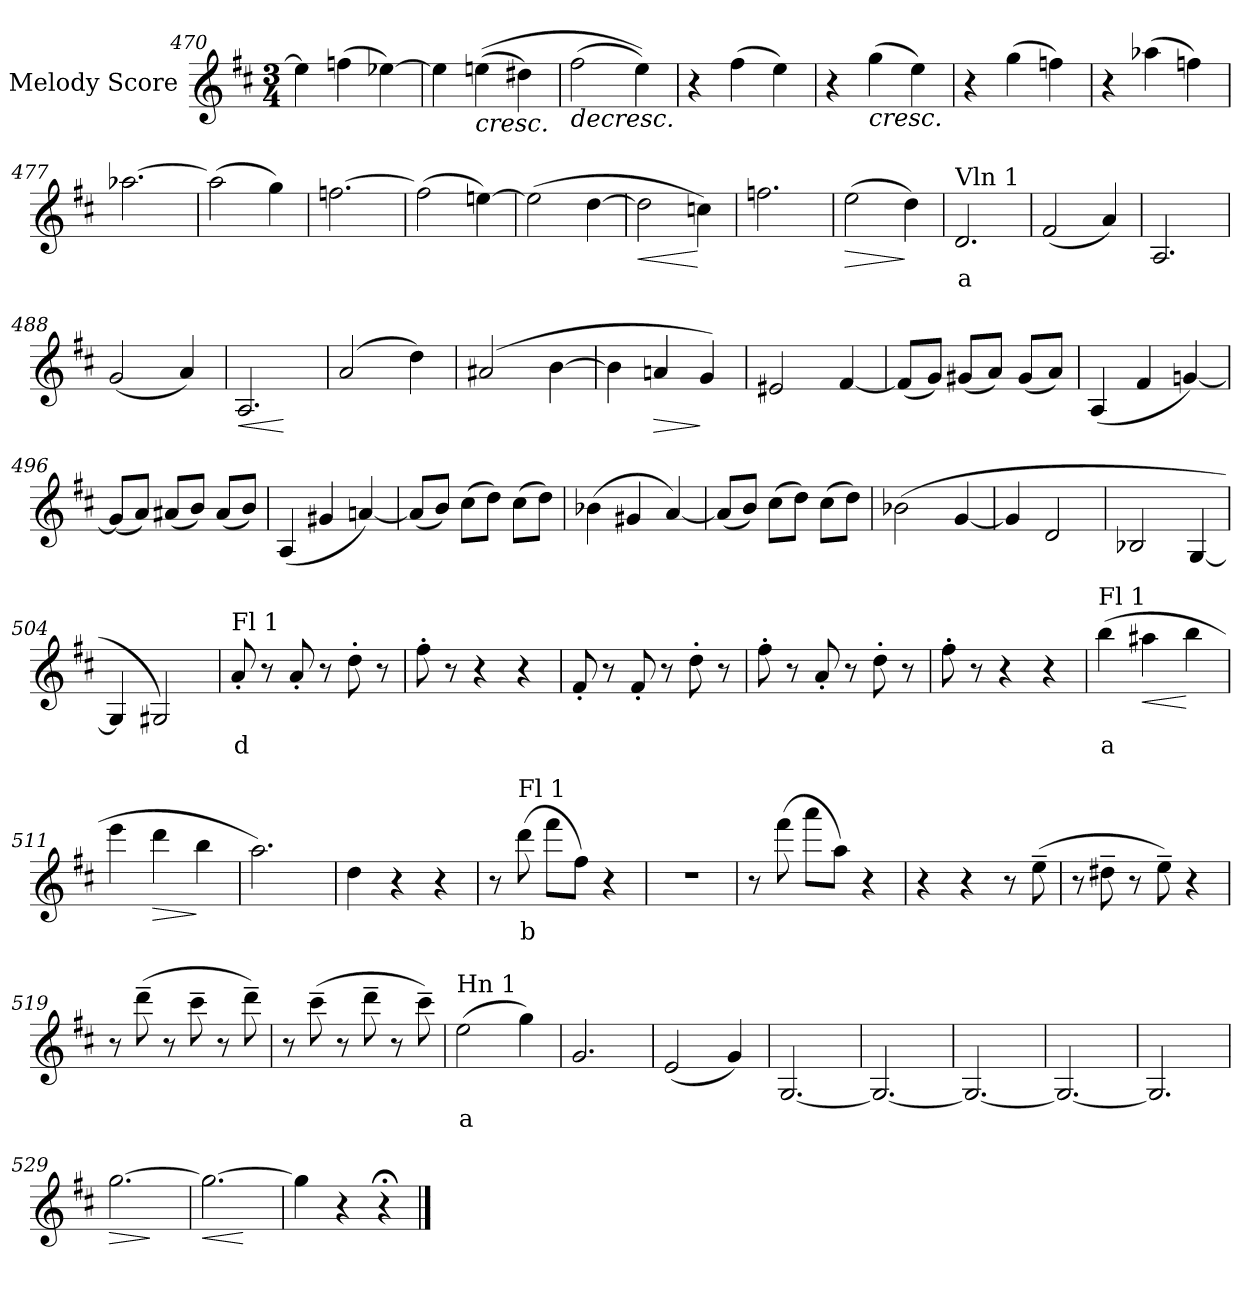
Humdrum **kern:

**kern	**text	**dynam
*part1	*part1	*part1
*staff1	*staff1	*staff1
*I"Melody Score	*	*
*clefG2	*	*
*k[f#c#]	*	*
*M3/4	*	*
=470	=470	=470
4ee-\]	.	.
(4ffn\	.	.
[4ee-X\)	.	.
=471	=471	=471
4ee-\]	.	.
!	!	!LO:HP:b
((4een\	.	<
4dd#X\)	.	.
=472	=472	=472
!	!	!LO:HP:b
(2ff#\	.	>
4ee\))	.	[
=473	=473	=473
4r	.	.
(4ff#\	.	.
4ee\)	.	.
=474	=474	=474
4r	.	.
!	!	!LO:HP:b
(4gg\	.	<
4ee\)	.	.
=475	=475	=475
4r	.	.
(4gg\	.	.
4ffn\)	.	.
=476	=476	=476
4r	.	.
(4aa-X\	.	.
4ffn\)	.	]
=477	=477	=477
[2.aa-X\	.	.
=478	=478	=478
(2aa-\]	.	.
4gg\)	.	.
=479	=479	=479
[2.ffn\	.	.
=480	=480	=480
(2ff\]	.	.
[4een\)	.	.
=481	=481	=481
(2ee\]	.	.
[4dd\	.	.
=482	=482	=482
!	!	!LO:HP:b
2dd\]	.	<
4ccn\)	.	[
=483	=483	=483
2.ffn\	.	.
=484	=484	=484
!	!	!LO:HP:b
(2ee\	.	>
4dd\)	.	[ ]
=485	=485	=485
!LO:TX:a:t=Vln 1	!	!
!	!LO:LY:b:color=#FF0000	!
2.d/	a	.
=486	=486	=486
(2f#/	.	.
4a/)	.	.
=487	=487	=487
2.A/	.	.
=488	=488	=488
(2g/	.	.
4a/)	.	.
=489	=489	=489
!	!	!LO:HP:b
2.A/	.	<
.	.	[
=490	=490	=490
(2a/	.	.
4dd\)	.	.
=491	=491	=491
(2a#X/	.	.
[4b\	.	.
=492	=492	=492
4b\]	.	.
!	!	!LO:HP:b
4an/	.	>
4g/)	.	]
=493	=493	=493
2e#X/	.	.
[4f#/	.	.
=494	=494	=494
(8f#/L]	.	.
8g/J)	.	.
(8g#X/L	.	.
8a/J)	.	.
(8g#/L	.	.
8a/J)	.	.
=495	=495	=495
(4A/	.	.
4f#/	.	.
[4gn/)	.	.
=496	=496	=496
(8gn/L]	.	.
8a/J)	.	.
(8a#X/L	.	.
8b/J)	.	.
(8a#/L	.	.
8b/J)	.	.
=497	=497	=497
(4A/	.	.
4g#X/	.	.
[4an/)	.	.
=498	=498	=498
(8a/L]	.	.
8b/J)	.	.
(8cc#\L	.	.
8dd\J)	.	.
(8cc#\L	.	.
8dd\J)	.	.
=499	=499	=499
(4b-X\	.	.
4g#X/	.	.
[4a/)	.	.
=500	=500	=500
(8a/L]	.	.
8b/J)	.	.
(8cc#\L	.	.
8dd\J)	.	.
(8cc#\L	.	.
8dd\J)	.	.
=501	=501	=501
(2b-X\	.	.
[4g/	.	.
=502	=502	=502
4g/]	.	.
2d/	.	.
=503	=503	=503
2B-X/	.	.
[4G/	.	.
=504	=504	=504
4G/]	.	.
2G#X/)	.	.
=505	=505	=505
*MM144	*	*
!LO:TX:a:t=Fl 1	!	!
!	!LO:LY:b:color=#FF0000	!
8a'/	d	.
8r	.	.
8a'/	.	.
8r	.	.
8dd'\	.	.
8r	.	.
=506	=506	=506
8ff#'\	.	.
8r	.	.
4r	.	.
4r	.	.
=507	=507	=507
8f#'/	.	.
8r	.	.
8f#'/	.	.
8r	.	.
8dd'\	.	.
8r	.	.
=508	=508	=508
8ff#'\	.	.
8r	.	.
8a'/	.	.
8r	.	.
8dd'\	.	.
8r	.	.
=509	=509	=509
8ff#'\	.	.
8r	.	.
4r	.	.
4r	.	.
=510	=510	=510
!LO:TX:a:t=Fl 1	!	!
!	!LO:LY:b:color=#FF0000	!
(4bb\	a	.
!	!	!LO:HP:b
4aa#X\	.	<
4bb\	.	[
=511	=511	=511
4eee\	.	.
!	!	!LO:HP:b
4ddd\	.	>
4bb\	.	]
=512	=512	=512
2.aa\)	.	.
=513	=513	=513
4dd\	.	.
4r	.	.
4r	.	.
=514	=514	=514
8r	.	.
!LO:TX:a:t=Fl 1	!	!
!	!LO:LY:b:color=#FF0000	!
(8ddd\	b	.
8fff#\L	.	.
8ff#\J)	.	.
4r	.	.
=515	=515	=515
2.r	.	.
=516	=516	=516
8r	.	.
(8fff#\	.	.
8aaa\L	.	.
8aa\J)	.	.
4r	.	.
=517	=517	=517
4r	.	.
4r	.	.
8r	.	.
(8ee~\	.	.
=518	=518	=518
8r	.	.
8dd#X~\	.	.
8r	.	.
8ee~\)	.	.
4r	.	.
=519	=519	=519
8r	.	.
(8ddd~\	.	.
8r	.	.
8ccc#~\	.	.
8r	.	.
8ddd~\)	.	.
=520	=520	=520
8r	.	.
(8ccc#~\	.	.
8r	.	.
8ddd~\	.	.
8r	.	.
8ccc#~\)	.	.
=521	=521	=521
!LO:TX:a:t=Hn 1	!	!
!	!LO:LY:b:color=#FF0000	!
(2ee\	a	.
4gg\)	.	.
=522	=522	=522
2.g/	.	.
=523	=523	=523
(2e/	.	.
4g/)	.	.
=524	=524	=524
[2.G/	.	.
=525	=525	=525
2.G/_	.	.
=526	=526	=526
2.G/_	.	.
=527	=527	=527
2.G/_	.	.
=528	=528	=528
2.G/]	.	.
=529	=529	=529
!	!	!LO:HP:b
[2.gg\	.	>
.	.	]
=530	=530	=530
!	!	!LO:HP:b
!	!	!LO:HP:n=1:b
2.gg\_	.	< >
.	.	[
=531	=531	=531
4gg\]	.	.
4r	.	]
4r;<	.	.
==	==	==
*-	*-	*-
